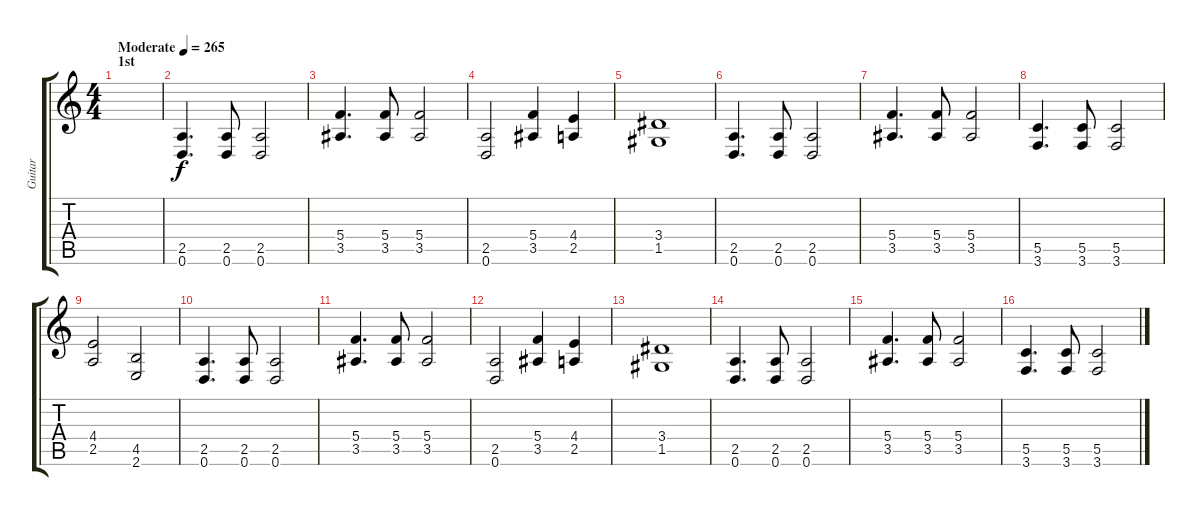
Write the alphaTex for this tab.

\track ("Guitar" "Guitar") {instrument distortionguitar}
\staff {score tabs}
\tuning (D4 A3 F3 C3 G2 D2) {hide}
\ts (4 4)
\section ("" "1st")
\tempo (265 "Moderate")
\clef g2
\ks c
|
(2.5 0.6).4{d} (2.5 0.6).8 (2.5 0.6).2 |
(5.4 3.5).4{d} (5.4 3.5).8 (5.4 3.5).2 |
(2.5 0.6).2 (5.4 3.5).4 (4.4 2.5).4 |
(3.4 1.5).1 |
(2.5 0.6).4{d} (2.5 0.6).8 (2.5 0.6).2 |
(5.4 3.5).4{d} (5.4 3.5).8 (5.4 3.5).2 |
(5.5 3.6).4{d} (5.5 3.6).8 (5.5 3.6).2 |
(4.4 2.5).2 (4.5 2.6).2 |
(2.5 0.6).4{d} (2.5 0.6).8 (2.5 0.6).2 |
(5.4 3.5).4{d} (5.4 3.5).8 (5.4 3.5).2 |
(2.5 0.6).2 (5.4 3.5).4 (4.4 2.5).4 |
(3.4 1.5).1 |
(2.5 0.6).4{d} (2.5 0.6).8 (2.5 0.6).2 |
(5.4 3.5).4{d} (5.4 3.5).8 (5.4 3.5).2 |
(5.5 3.6).4{d} (5.5 3.6).8 (5.5 3.6).2
